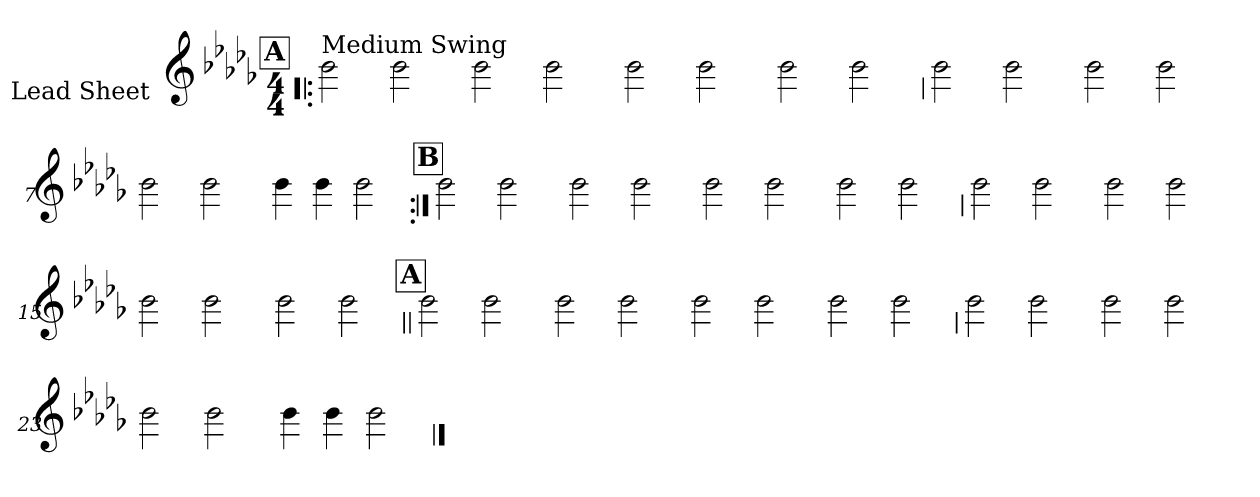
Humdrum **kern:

**kern
*part1
*staff1
*I"Lead Sheet
*stria0
*clefG2
*k[b-e-a-d-g-]
*b-:
*M4/4
!!LO:REH:place=s1:a:t=A
=1!|:
!LO:TX:a:t=Medium Swing
2b-
2b-
=2-
2b-
2b-
=3-
2b-
2b-
=4-
2b-
2b-
!!LO:LB:g=z
=5
2b-
2b-
=6-
2b-
2b-
=7-
2b-
2b-
=8-
4b-
4b-
2b-
!!LO:LB:g=z
!!LO:REH:place=s1:a:t=B
=9:|!
2b-
2b-
=10-
2b-
2b-
=11-
2b-
2b-
=12-
2b-
2b-
!!LO:LB:g=z
=13
2b-
2b-
=14-
2b-
2b-
=15-
2b-
2b-
=16-
2b-
2b-
!!LO:LB:g=z
!!LO:REH:place=s1:a:t=A
=17||
2b-
2b-
=18-
2b-
2b-
=19-
2b-
2b-
=20-
2b-
2b-
!!LO:LB:g=z
=21
2b-
2b-
=22-
2b-
2b-
=23-
2b-
2b-
=24-
4b-
4b-
2b-
==
*-
